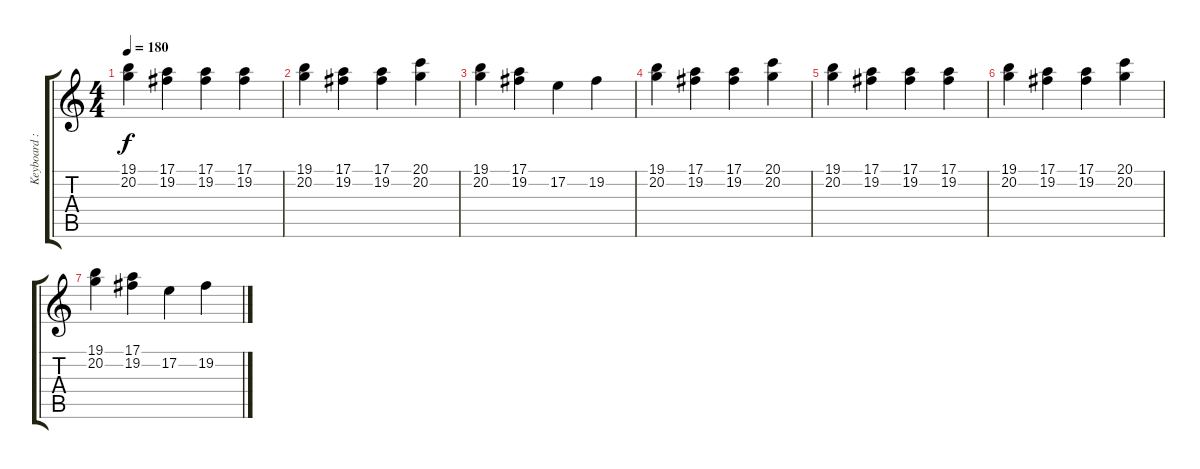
\track ("Keyboard : Kotobuki Tsumugi" "Keyboard :") {instrument lead2sawtooth}
\staff {score tabs}
\tuning (E4 B3 G3 D3 A2 E2) {hide}
\ts (4 4)
\tempo 180
\clef g2
\ks c
(19.1 20.2).4{dy f} (17.1 19.2).4 (17.1 19.2).4 (17.1 19.2).4 |
(19.1 20.2).4 (17.1 19.2).4 (17.1 19.2).4 (20.1 20.2).4 |
(19.1 20.2).4 (17.1 19.2).4 17.2.4 19.2.4 |
(19.1 20.2).4 (17.1 19.2).4 (17.1 19.2).4 (20.1 20.2).4 |
(19.1 20.2).4 (17.1 19.2).4 (17.1 19.2).4 (17.1 19.2).4 |
(19.1 20.2).4 (17.1 19.2).4 (17.1 19.2).4 (20.1 20.2).4 |
(19.1 20.2).4 (17.1 19.2).4 17.2.4 19.2.4
